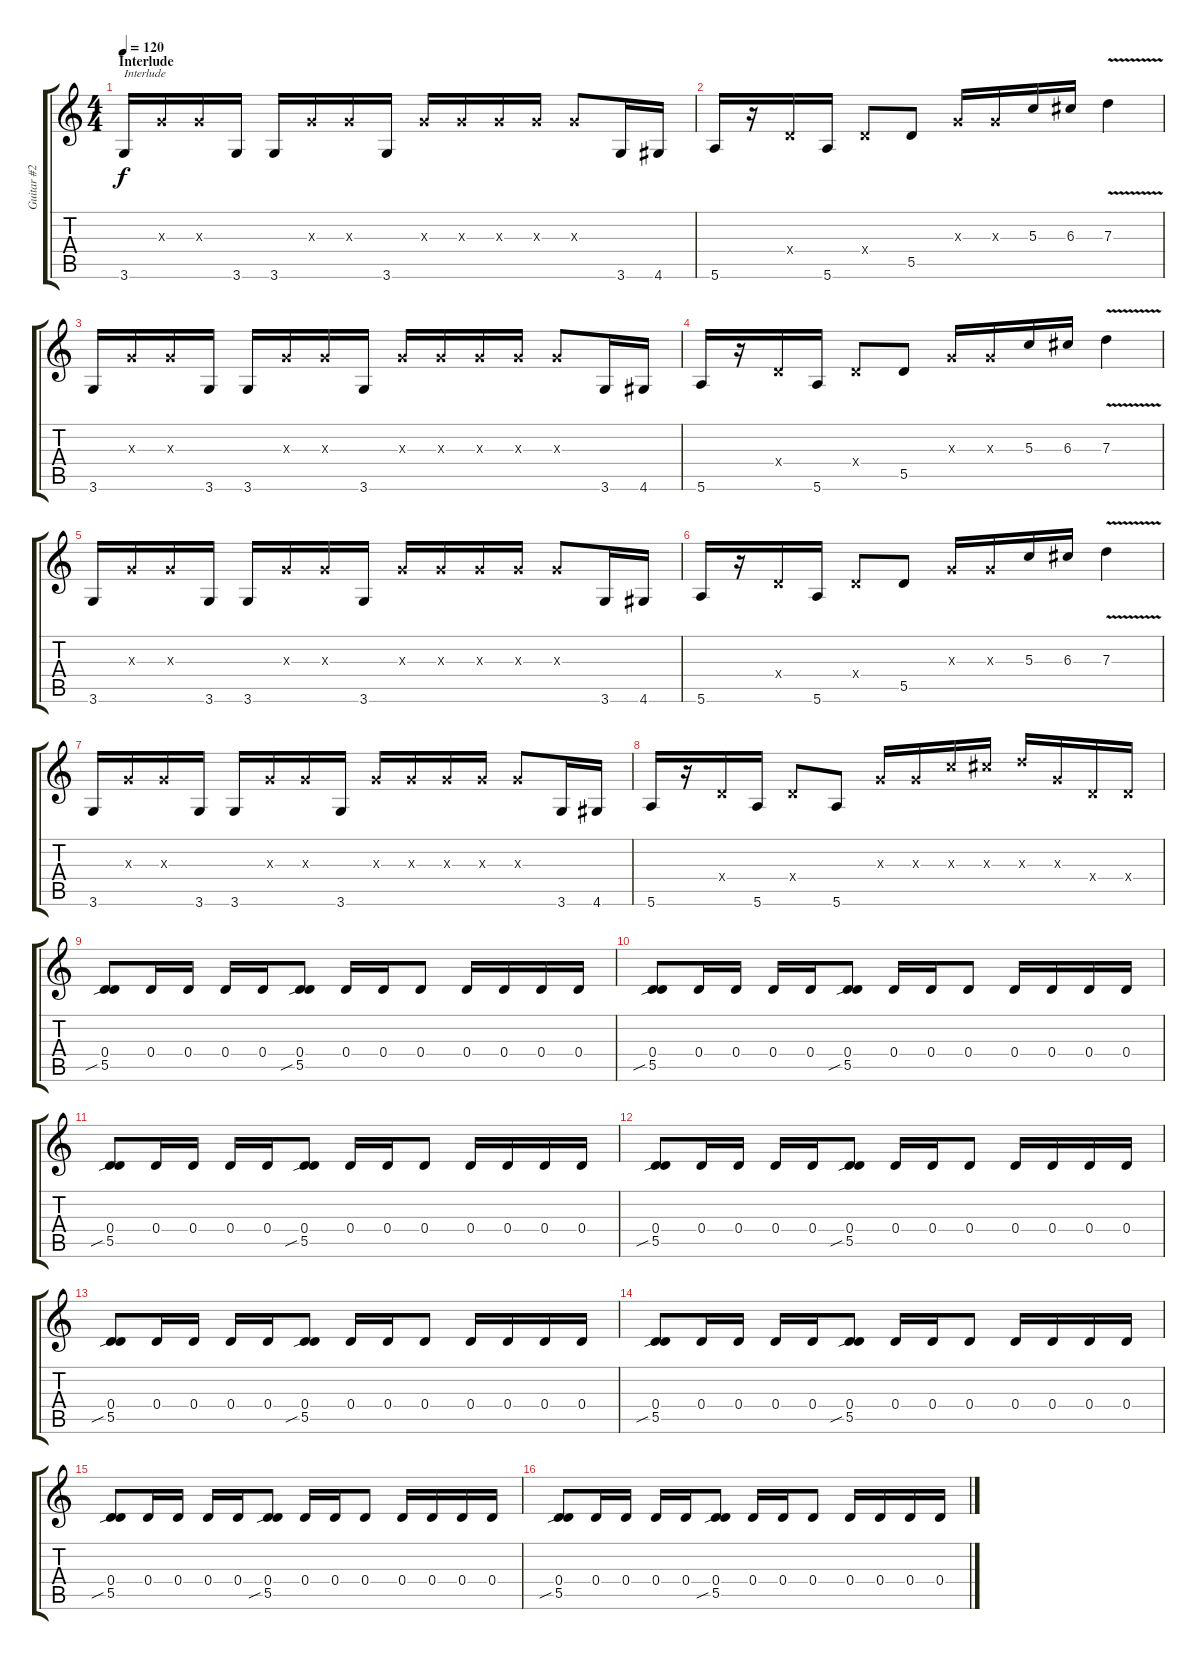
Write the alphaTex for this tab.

\track ("Guitar #2" "Guitar #2") {instrument distortionguitar}
\staff {score tabs}
\tuning (E4 B3 G3 D3 A2 E2) {hide}
\ts (4 4)
\section ("" "Interlude")
\tempo 120
\clef g2
\ks c
3.6.16{txt "Interlude" dy f} 0.3{x}.16 0.3{x}.16 3.6.16 3.6.16 0.3{x}.16 0.3{x}.16 3.6.16 0.3{x}.16 0.3{x}.16 0.3{x}.16 0.3{x}.16 0.3{x}.8 3.6.16 4.6.16 |
5.6.16 r.16 0.4{x}.16 5.6.16 0.4{x}.8 5.5.8 0.3{x}.16 0.3{x}.16 5.3.16 6.3.16 7.3{v}.4 |
3.6.16 0.3{x}.16 0.3{x}.16 3.6.16 3.6.16 0.3{x}.16 0.3{x}.16 3.6.16 0.3{x}.16 0.3{x}.16 0.3{x}.16 0.3{x}.16 0.3{x}.8 3.6.16 4.6.16 |
5.6.16 r.16 0.4{x}.16 5.6.16 0.4{x}.8 5.5.8 0.3{x}.16 0.3{x}.16 5.3.16 6.3.16 7.3{v}.4 |
3.6.16 0.3{x}.16 0.3{x}.16 3.6.16 3.6.16 0.3{x}.16 0.3{x}.16 3.6.16 0.3{x}.16 0.3{x}.16 0.3{x}.16 0.3{x}.16 0.3{x}.8 3.6.16 4.6.16 |
5.6.16 r.16 0.4{x}.16 5.6.16 0.4{x}.8 5.5.8 0.3{x}.16 0.3{x}.16 5.3.16 6.3.16 7.3{v}.4 |
3.6.16 0.3{x}.16 0.3{x}.16 3.6.16 3.6.16 0.3{x}.16 0.3{x}.16 3.6.16 0.3{x}.16 0.3{x}.16 0.3{x}.16 0.3{x}.16 0.3{x}.8 3.6.16 4.6.16 |
5.6.16 r.16 0.4{x}.16 5.6.16 0.4{x}.8 5.6.8 0.3{x}.16 0.3{x}.16 5.3{x}.16 6.3{x}.16 7.3{x}.16 0.3{x}.16 0.4{x}.16 0.4{x}.16 |
(0.4 5.5{sib}).8 0.4.16 0.4.16 0.4.16 0.4.16 (0.4 5.5{sib}).8 0.4.16 0.4.16 0.4.8 0.4.16 0.4.16 0.4.16 0.4.16 |
(0.4 5.5{sib}).8 0.4.16 0.4.16 0.4.16 0.4.16 (0.4 5.5{sib}).8 0.4.16 0.4.16 0.4.8 0.4.16 0.4.16 0.4.16 0.4.16 |
(0.4 5.5{sib}).8 0.4.16 0.4.16 0.4.16 0.4.16 (0.4 5.5{sib}).8 0.4.16 0.4.16 0.4.8 0.4.16 0.4.16 0.4.16 0.4.16 |
(0.4 5.5{sib}).8 0.4.16 0.4.16 0.4.16 0.4.16 (0.4 5.5{sib}).8 0.4.16 0.4.16 0.4.8 0.4.16 0.4.16 0.4.16 0.4.16 |
(0.4 5.5{sib}).8 0.4.16 0.4.16 0.4.16 0.4.16 (0.4 5.5{sib}).8 0.4.16 0.4.16 0.4.8 0.4.16 0.4.16 0.4.16 0.4.16 |
(0.4 5.5{sib}).8 0.4.16 0.4.16 0.4.16 0.4.16 (0.4 5.5{sib}).8 0.4.16 0.4.16 0.4.8 0.4.16 0.4.16 0.4.16 0.4.16 |
(0.4 5.5{sib}).8 0.4.16 0.4.16 0.4.16 0.4.16 (0.4 5.5{sib}).8 0.4.16 0.4.16 0.4.8 0.4.16 0.4.16 0.4.16 0.4.16 |
(0.4 5.5{sib}).8 0.4.16 0.4.16 0.4.16 0.4.16 (0.4 5.5{sib}).8 0.4.16 0.4.16 0.4.8 0.4.16 0.4.16 0.4.16 0.4.16
